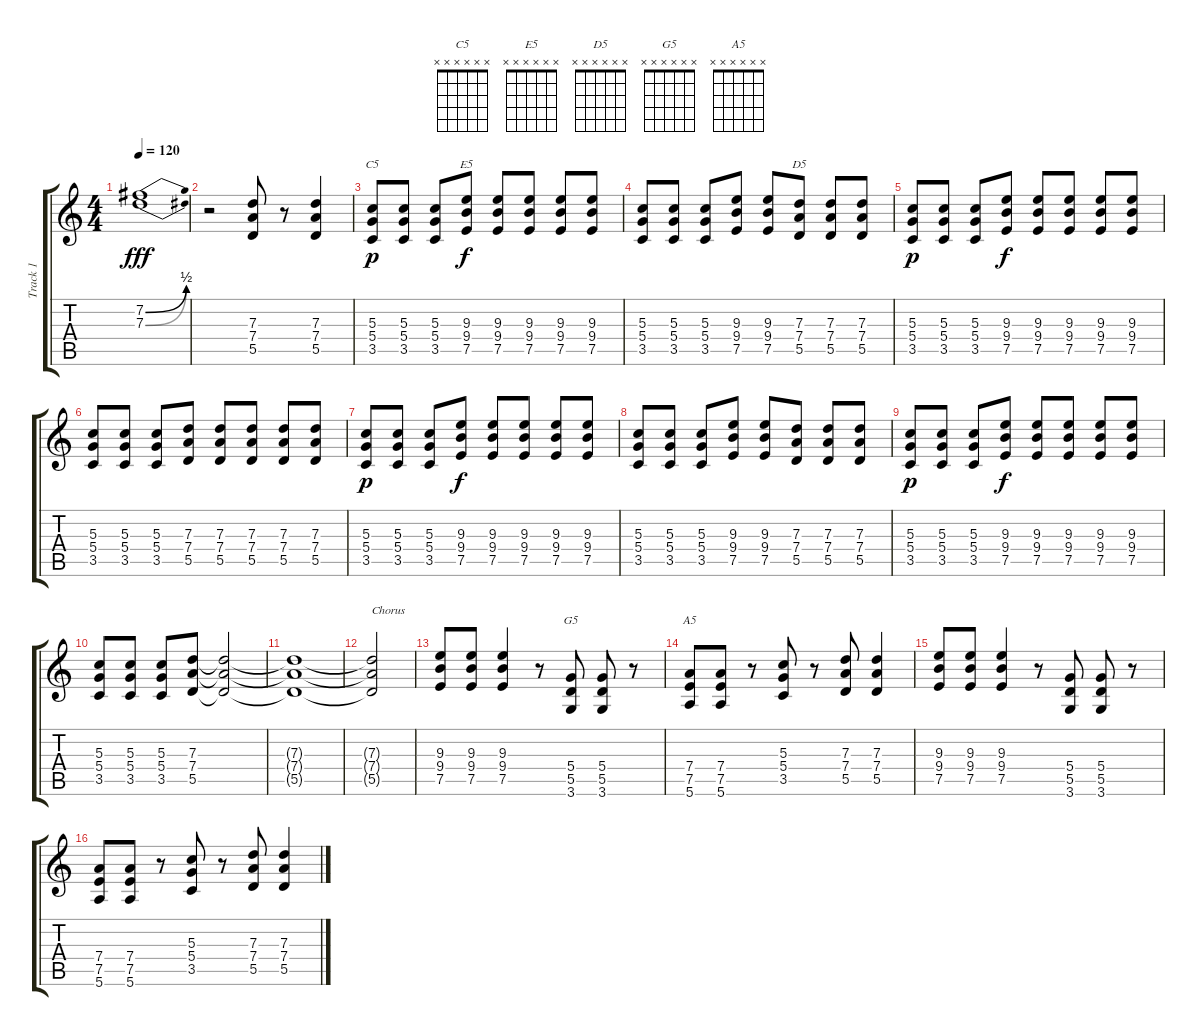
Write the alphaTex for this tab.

\track ("Track 1" "Track 1") {instrument overdrivenguitar}
\staff {score tabs}
\tuning (E4 B3 G3 D3 A2 E2) {hide}
\chord ("C5" x x x x x x)
\chord ("E5" x x x x x x)
\chord ("D5" x x x x x x)
\chord ("G5" x x x x x x)
\chord ("A5" x x x x x x)
\ts (4 4)
\tempo 120
\clef g2
\ks c
(7.2{be (bend 0 0 60 2)} 7.3{be (bend 0 0 60 2)}).1{dy fff} |
r.2 (7.3 7.4 5.5).8 r.8 (7.3 7.4 5.5).4 |
(5.3 5.4 3.5).8{ch "C5" dy p} (5.3 5.4 3.5).8 (5.3 5.4 3.5).8 (9.3 9.4 7.5).8{ch "E5" dy f} (9.3 9.4 7.5).8 (9.3 9.4 7.5).8 (9.3 9.4 7.5).8 (9.3 9.4 7.5).8 |
(5.3 5.4 3.5).8 (5.3 5.4 3.5).8 (5.3 5.4 3.5).8 (9.3 9.4 7.5).8 (9.3 9.4 7.5).8 (7.3 7.4 5.5).8{ch "D5"} (7.3 7.4 5.5).8 (7.3 7.4 5.5).8 |
(5.3 5.4 3.5).8{dy p} (5.3 5.4 3.5).8 (5.3 5.4 3.5).8 (9.3 9.4 7.5).8{dy f} (9.3 9.4 7.5).8 (9.3 9.4 7.5).8 (9.3 9.4 7.5).8 (9.3 9.4 7.5).8 |
(5.3 5.4 3.5).8 (5.3 5.4 3.5).8 (5.3 5.4 3.5).8 (7.3 7.4 5.5).8 (7.3 7.4 5.5).8 (7.3 7.4 5.5).8 (7.3 7.4 5.5).8 (7.3 7.4 5.5).8 |
(5.3 5.4 3.5).8{dy p} (5.3 5.4 3.5).8 (5.3 5.4 3.5).8 (9.3 9.4 7.5).8{dy f} (9.3 9.4 7.5).8 (9.3 9.4 7.5).8 (9.3 9.4 7.5).8 (9.3 9.4 7.5).8 |
(5.3 5.4 3.5).8 (5.3 5.4 3.5).8 (5.3 5.4 3.5).8 (9.3 9.4 7.5).8 (9.3 9.4 7.5).8 (7.3 7.4 5.5).8 (7.3 7.4 5.5).8 (7.3 7.4 5.5).8 |
(5.3 5.4 3.5).8{dy p} (5.3 5.4 3.5).8 (5.3 5.4 3.5).8 (9.3 9.4 7.5).8{dy f} (9.3 9.4 7.5).8 (9.3 9.4 7.5).8 (9.3 9.4 7.5).8 (9.3 9.4 7.5).8 |
(5.3 5.4 3.5).8 (5.3 5.4 3.5).8 (5.3 5.4 3.5).8 (7.3 7.4 5.5).8 (7.3{t} 7.4{t} 5.5{t}).2 |
(7.3{t} 7.4{t} 5.5{t}).1 |
(7.3{t} 7.4{t} 5.5{t}).2{txt "Chorus"} |
(9.3 9.4 7.5).8 (9.3 9.4 7.5).8 (9.3 9.4 7.5).4 r.8 (5.4 5.5 3.6).8{ch "G5"} (5.4 5.5 3.6).8 r.8 |
(7.4 7.5 5.6).8{ch "A5"} (7.4 7.5 5.6).8 r.8 (5.3 5.4 3.5).8 r.8 (7.3 7.4 5.5).8 (7.3 7.4 5.5).4 |
(9.3 9.4 7.5).8 (9.3 9.4 7.5).8 (9.3 9.4 7.5).4 r.8 (5.4 5.5 3.6).8 (5.4 5.5 3.6).8 r.8 |
(7.4 7.5 5.6).8 (7.4 7.5 5.6).8 r.8 (5.3 5.4 3.5).8 r.8 (7.3 7.4 5.5).8 (7.3 7.4 5.5).4
